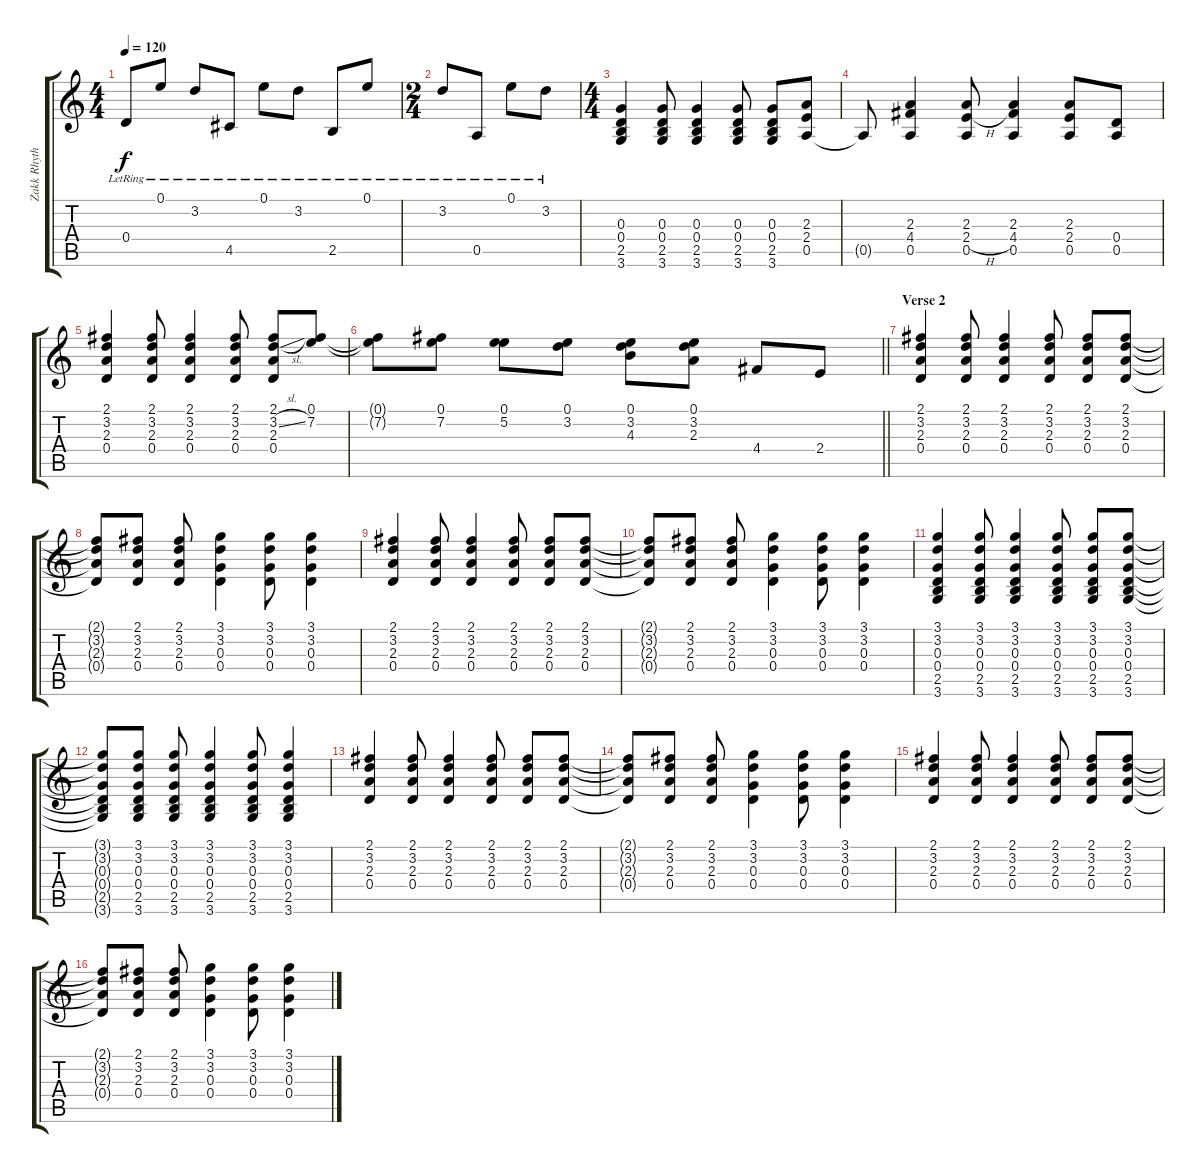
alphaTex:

\track ("Zakk Rhythm" "Zakk Rhyth") {instrument electricguitarclean}
\staff {score tabs}
\tuning (E4 B3 G3 D3 A2 E2) {hide}
\ts (4 4)
\tempo 120
\clef g2
\ks c
0.4{lr}.8{dy f} 0.1{lr}.8 3.2{lr}.8 4.5{lr}.8 0.1{lr}.8 3.2{lr}.8 2.5{lr}.8 0.1{lr}.8 |
\ts (2 4)
3.2{lr}.8 0.5{lr}.8 0.1{lr}.8 3.2{lr}.8 |
\ts (4 4)
(0.3 0.4 2.5 3.6).4 (0.3 0.4 2.5 3.6).8 (0.3 0.4 2.5 3.6).4 (0.3 0.4 2.5 3.6).8 (0.3 0.4 2.5 3.6).8 (2.3 2.4 0.5).8 |
0.5{t}.8 (2.3 4.4 0.5).4 (2.3 2.4{h} 0.5).8 (2.3 4.4 0.5).4 (2.3 2.4 0.5).8 (0.4 0.5).8 |
(2.1 3.2 2.3 0.4).4 (2.1 3.2 2.3 0.4).8 (2.1 3.2 2.3 0.4).4 (2.1 3.2 2.3 0.4).8 (2.1 3.2{sl} 2.3 0.4).8 (0.1 7.2).8 |
\barLineRight lightlight
(0.1{t} 7.2{t}).8 (0.1 7.2).8 (0.1 5.2).8 (0.1 3.2).8 (0.1 3.2 4.3).8 (0.1 3.2 2.3).8 4.4.8 2.4.8 |
\section ("" "Verse 2")
(2.1 3.2 2.3 0.4).4 (2.1 3.2 2.3 0.4).8 (2.1 3.2 2.3 0.4).4 (2.1 3.2 2.3 0.4).8 (2.1 3.2 2.3 0.4).8 (2.1 3.2 2.3 0.4).8 |
(2.1{t} 3.2{t} 2.3{t} 0.4{t}).8 (2.1 3.2 2.3 0.4).8 (2.1 3.2 2.3 0.4).8 (3.1 3.2 0.3 0.4).4 (3.1 3.2 0.3 0.4).8 (3.1 3.2 0.3 0.4).4 |
(2.1 3.2 2.3 0.4).4 (2.1 3.2 2.3 0.4).8 (2.1 3.2 2.3 0.4).4 (2.1 3.2 2.3 0.4).8 (2.1 3.2 2.3 0.4).8 (2.1 3.2 2.3 0.4).8 |
(2.1{t} 3.2{t} 2.3{t} 0.4{t}).8 (2.1 3.2 2.3 0.4).8 (2.1 3.2 2.3 0.4).8 (3.1 3.2 0.3 0.4).4 (3.1 3.2 0.3 0.4).8 (3.1 3.2 0.3 0.4).4 |
(3.1 3.2 0.3 0.4 2.5 3.6).4 (3.1 3.2 0.3 0.4 2.5 3.6).8 (3.1 3.2 0.3 0.4 2.5 3.6).4 (3.1 3.2 0.3 0.4 2.5 3.6).8 (3.1 3.2 0.3 0.4 2.5 3.6).8 (3.1 3.2 0.3 0.4 2.5 3.6).8 |
(3.1{t} 3.2{t} 0.3{t} 0.4{t} 2.5{t} 3.6{t}).8 (3.1 3.2 0.3 0.4 2.5 3.6).8 (3.1 3.2 0.3 0.4 2.5 3.6).8 (3.1 3.2 0.3 0.4 2.5 3.6).4 (3.1 3.2 0.3 0.4 2.5 3.6).8 (3.1 3.2 0.3 0.4 2.5 3.6).4 |
(2.1 3.2 2.3 0.4).4 (2.1 3.2 2.3 0.4).8 (2.1 3.2 2.3 0.4).4 (2.1 3.2 2.3 0.4).8 (2.1 3.2 2.3 0.4).8 (2.1 3.2 2.3 0.4).8 |
(2.1{t} 3.2{t} 2.3{t} 0.4{t}).8 (2.1 3.2 2.3 0.4).8 (2.1 3.2 2.3 0.4).8 (3.1 3.2 0.3 0.4).4 (3.1 3.2 0.3 0.4).8 (3.1 3.2 0.3 0.4).4 |
(2.1 3.2 2.3 0.4).4 (2.1 3.2 2.3 0.4).8 (2.1 3.2 2.3 0.4).4 (2.1 3.2 2.3 0.4).8 (2.1 3.2 2.3 0.4).8 (2.1 3.2 2.3 0.4).8 |
(2.1{t} 3.2{t} 2.3{t} 0.4{t}).8 (2.1 3.2 2.3 0.4).8 (2.1 3.2 2.3 0.4).8 (3.1 3.2 0.3 0.4).4 (3.1 3.2 0.3 0.4).8 (3.1 3.2 0.3 0.4).4
